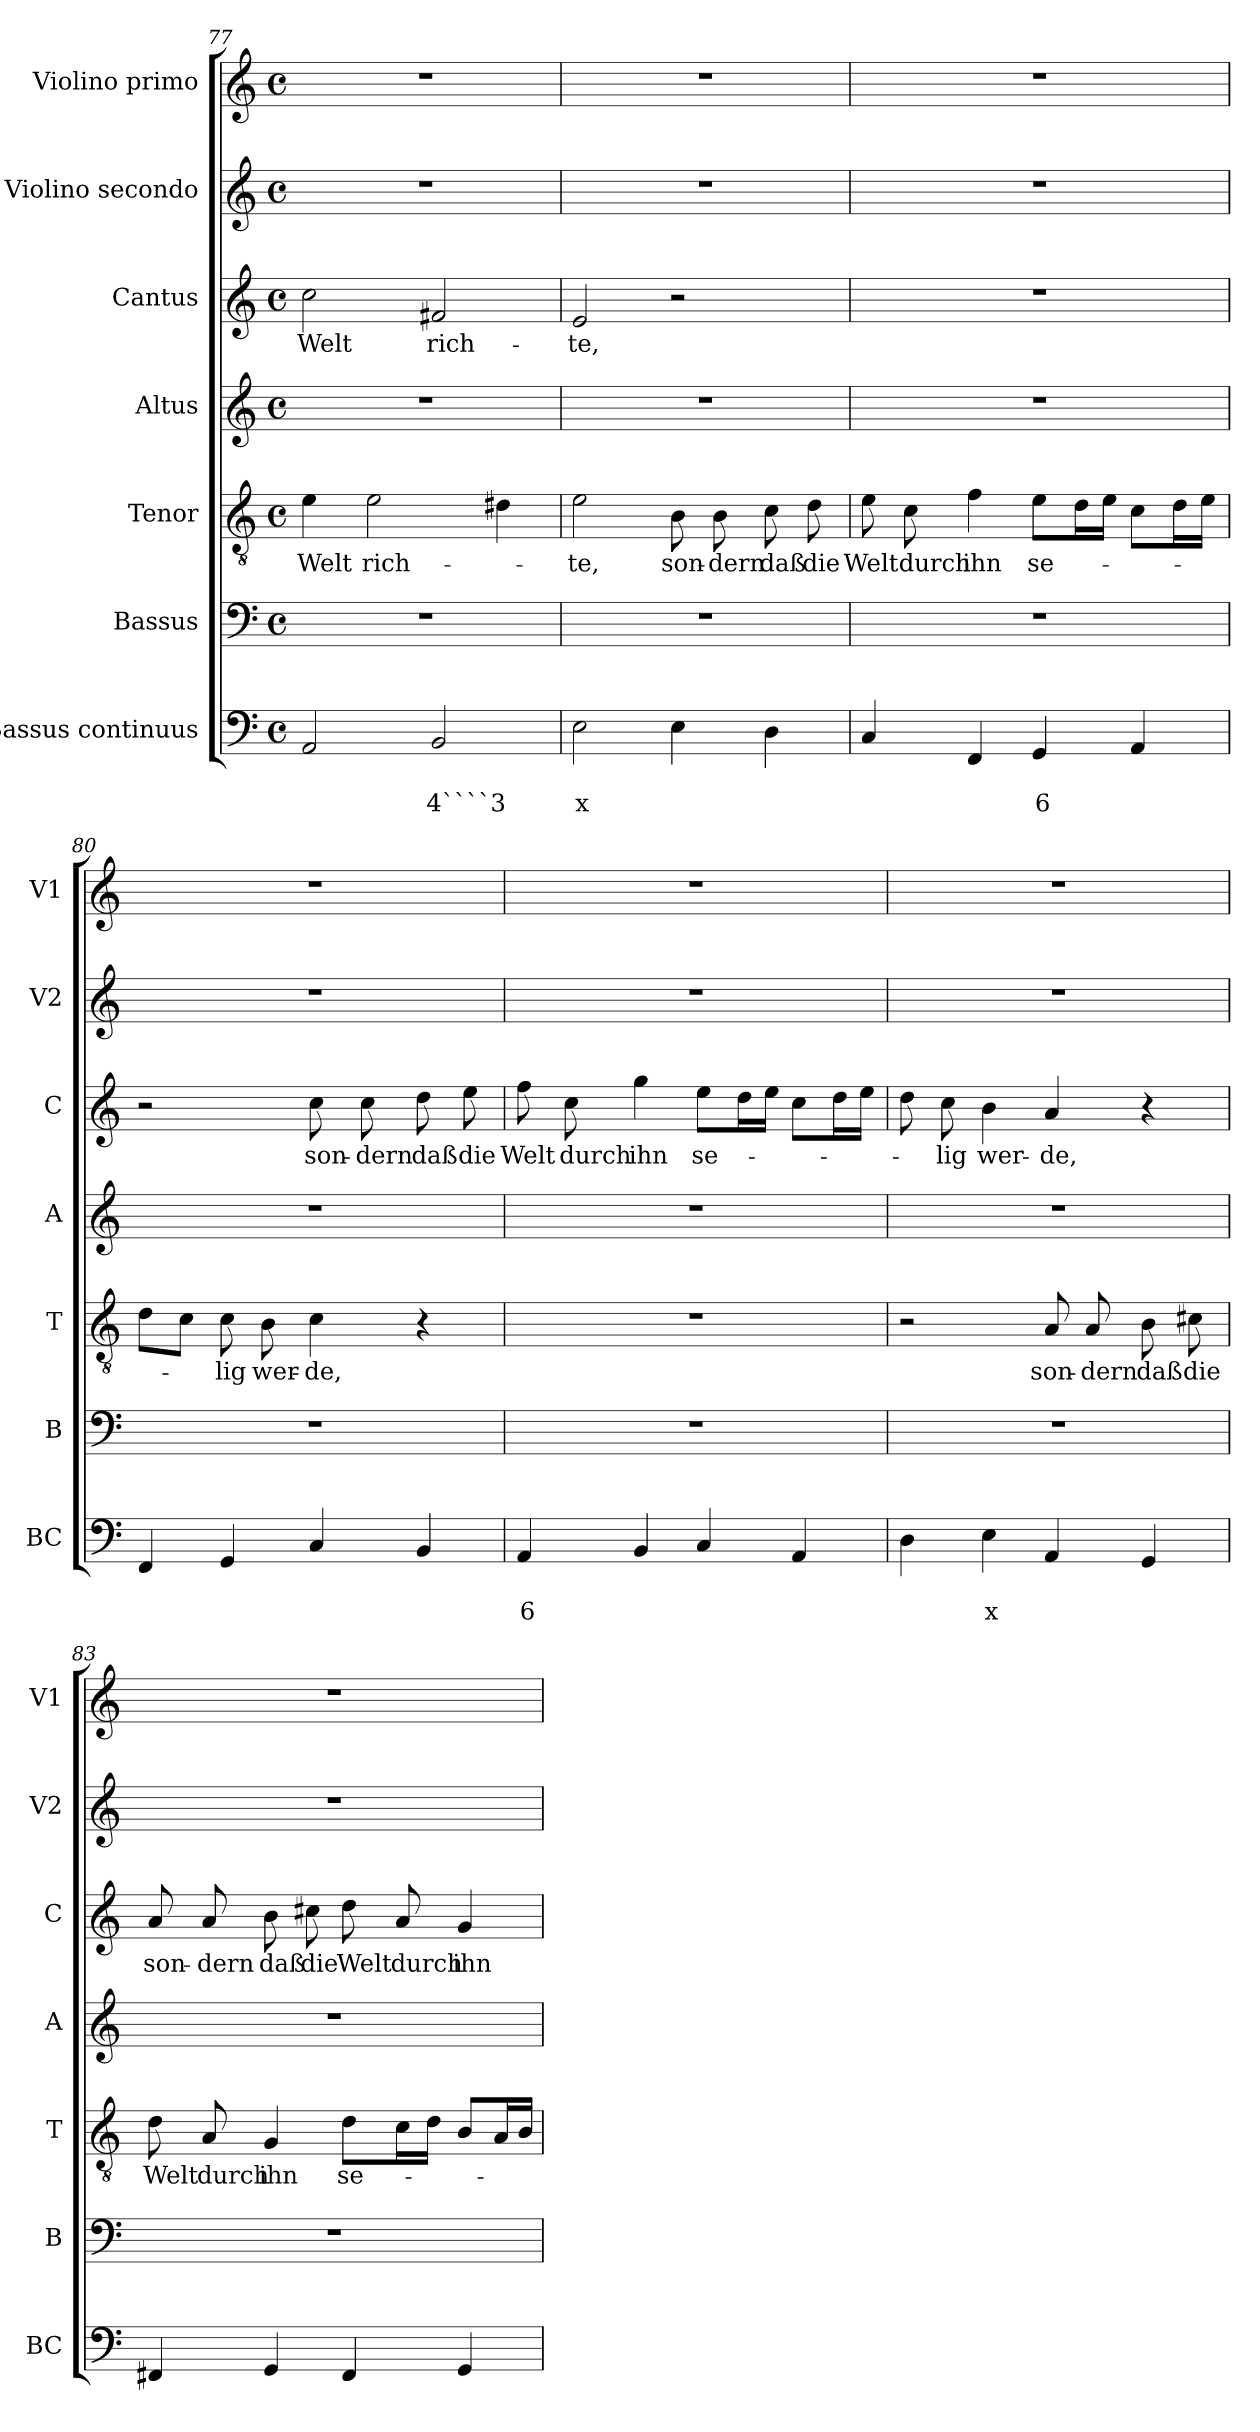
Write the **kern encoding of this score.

**kern	**text	**text	**kern	**kern	**text	**kern	**kern	**text	**kern	**kern
*part7	*part7	*part7	*part6	*part5	*part5	*part4	*part3	*part3	*part2	*part1
*staff7	*staff7	*staff7	*staff6	*staff5	*staff5	*staff4	*staff3	*staff3	*staff2	*staff1
*I"Bassus continuus	*	*	*I"Bassus	*I"Tenor	*	*I"Altus	*I"Cantus	*	*I"Violino secondo	*I"Violino primo
*I'BC	*	*	*I'B	*I'T	*	*I'A	*I'C	*	*I'V2	*I'V1
*clefF4	*	*	*clefF4	*clefGv2	*	*clefG2	*clefG2	*	*clefG2	*clefG2
*k[]	*	*	*k[]	*k[]	*	*k[]	*k[]	*	*k[]	*k[]
*C:	*	*	*C:	*C:	*	*C:	*C:	*	*C:	*C:
*M4/4	*	*	*M4/4	*M4/4	*	*M4/4	*M4/4	*	*M4/4	*M4/4
*met(c)	*	*	*met(c)	*met(c)	*	*met(c)	*met(c)	*	*met(c)	*met(c)
=77	=77	=77	=77	=77	=77	=77	=77	=77	=77	=77
!	!	!	!	!	!LO:LY:b	!	!	!LO:LY:b	!	!
2AA/	.	.	1r	4e\	Welt	1r	2cc\	Welt	1r	1r
!	!	!	!	!	!LO:LY:b	!	!	!	!	!
.	.	.	.	2e\	rich-	.	.	.	.	.
!	!	!LO:LY:b	!	!	!	!	!	!LO:LY:b	!	!
2BB/	.	4````3	.	.	.	.	2f#X/	rich-	.	.
.	.	.	.	4d#X\	.	.	.	.	.	.
=78	=78	=78	=78	=78	=78	=78	=78	=78	=78	=78
!	!	!LO:LY:b	!	!	!LO:LY:b	!	!	!LO:LY:b	!	!
2E\	.	x	1r	2e\	-te,	1r	2e/	-te,	1r	1r
!	!	!	!	!	!LO:LY:b	!	!	!	!	!
4E\	.	.	.	8B\	son-	.	2r	.	.	.
!	!	!	!	!	!LO:LY:b	!	!	!	!	!
.	.	.	.	8B\	-dern	.	.	.	.	.
!	!	!	!	!	!LO:LY:b	!	!	!	!	!
4D\	.	.	.	8c\	daß	.	.	.	.	.
!	!	!	!	!	!LO:LY:b	!	!	!	!	!
.	.	.	.	8d\	die	.	.	.	.	.
=79	=79	=79	=79	=79	=79	=79	=79	=79	=79	=79
!	!	!	!	!	!LO:LY:b	!	!	!	!	!
4C/	.	.	1r	8e\	Welt	1r	1r	.	1r	1r
!	!	!	!	!	!LO:LY:b	!	!	!	!	!
.	.	.	.	8c\	durch	.	.	.	.	.
!	!	!	!	!	!LO:LY:b	!	!	!	!	!
4FF/	.	.	.	4f\	ihn	.	.	.	.	.
!	!	!LO:LY:b	!	!	!LO:LY:b	!	!	!	!	!
4GG/	.	6	.	8e\L	se-	.	.	.	.	.
.	.	.	.	16d\L	.	.	.	.	.	.
.	.	.	.	16e\JJ	.	.	.	.	.	.
4AA/	.	.	.	8c\L	.	.	.	.	.	.
.	.	.	.	16d\L	.	.	.	.	.	.
.	.	.	.	16e\JJ	.	.	.	.	.	.
!!LO:LB:g=z
=80	=80	=80	=80	=80	=80	=80	=80	=80	=80	=80
4FF/	.	.	1r	8d\L	.	1r	2r	.	1r	1r
.	.	.	.	8c\J	.	.	.	.	.	.
!	!	!	!	!	!LO:LY:b	!	!	!	!	!
4GG/	.	.	.	8c\	-lig	.	.	.	.	.
!	!	!	!	!	!LO:LY:b	!	!	!	!	!
.	.	.	.	8B\	wer-	.	.	.	.	.
!	!	!	!	!	!LO:LY:b	!	!	!LO:LY:b	!	!
4C/	.	.	.	4c\	-de,	.	8cc\	son-	.	.
!	!	!	!	!	!	!	!	!LO:LY:b	!	!
.	.	.	.	.	.	.	8cc\	-dern	.	.
!	!	!	!	!	!	!	!	!LO:LY:b	!	!
4BB/	.	.	.	4r	.	.	8dd\	daß	.	.
!	!	!	!	!	!	!	!	!LO:LY:b	!	!
.	.	.	.	.	.	.	8ee\	die	.	.
=81	=81	=81	=81	=81	=81	=81	=81	=81	=81	=81
!	!	!LO:LY:b	!	!	!	!	!	!LO:LY:b	!	!
4AA/	.	6	1r	1r	.	1r	8ff\	Welt	1r	1r
!	!	!	!	!	!	!	!	!LO:LY:b	!	!
.	.	.	.	.	.	.	8cc\	durch	.	.
!	!	!	!	!	!	!	!	!LO:LY:b	!	!
4BB/	.	.	.	.	.	.	4gg\	ihn	.	.
!	!	!	!	!	!	!	!	!LO:LY:b	!	!
4C/	.	.	.	.	.	.	8ee\L	se-	.	.
.	.	.	.	.	.	.	16dd\L	.	.	.
.	.	.	.	.	.	.	16ee\JJ	.	.	.
4AA/	.	.	.	.	.	.	8cc\L	.	.	.
.	.	.	.	.	.	.	16dd\L	.	.	.
.	.	.	.	.	.	.	16ee\JJ	.	.	.
=82	=82	=82	=82	=82	=82	=82	=82	=82	=82	=82
4D\	.	.	1r	2r	.	1r	8dd\	.	1r	1r
!	!	!	!	!	!	!	!	!LO:LY:b	!	!
.	.	.	.	.	.	.	8cc\	-lig	.	.
!	!	!LO:LY:b	!	!	!	!	!	!LO:LY:b	!	!
4E\	.	x	.	.	.	.	4b\	wer-	.	.
!	!	!	!	!	!LO:LY:b	!	!	!LO:LY:b	!	!
4AA/	.	.	.	8A/	son-	.	4a/	-de,	.	.
!	!	!	!	!	!LO:LY:b	!	!	!	!	!
.	.	.	.	8A/	-dern	.	.	.	.	.
!	!	!	!	!	!LO:LY:b	!	!	!	!	!
4GG/	.	.	.	8B\	daß	.	4r	.	.	.
!	!	!	!	!	!LO:LY:b	!	!	!	!	!
.	.	.	.	8c#X\	die	.	.	.	.	.
=83	=83	=83	=83	=83	=83	=83	=83	=83	=83	=83
!	!	!	!	!	!LO:LY:b	!	!	!LO:LY:b	!	!
4FF#X/	.	.	1r	8d\	Welt	1r	8a/	son-	1r	1r
!	!	!	!	!	!LO:LY:b	!	!	!LO:LY:b	!	!
.	.	.	.	8A/	durch	.	8a/	-dern	.	.
!	!	!	!	!	!LO:LY:b	!	!	!LO:LY:b	!	!
4GG/	.	.	.	4G/	ihn	.	8b\	daß	.	.
!	!	!	!	!	!	!	!	!LO:LY:b	!	!
.	.	.	.	.	.	.	8cc#X\	die	.	.
!	!	!	!	!	!LO:LY:b	!	!	!LO:LY:b	!	!
4FF#/	.	.	.	8d\L	se-	.	8dd\	Welt	.	.
!	!	!	!	!	!	!	!	!LO:LY:b	!	!
.	.	.	.	16c\L	.	.	8a/	durch	.	.
.	.	.	.	16d\JJ	.	.	.	.	.	.
!	!	!	!	!	!	!	!	!LO:LY:b	!	!
4GG/	.	.	.	8B/L	.	.	4g/	ihn	.	.
.	.	.	.	16A/L	.	.	.	.	.	.
.	.	.	.	16B/JJ	.	.	.	.	.	.
=	=	=	=	=	=	=	=	=	=	=
*-	*-	*-	*-	*-	*-	*-	*-	*-	*-	*-
